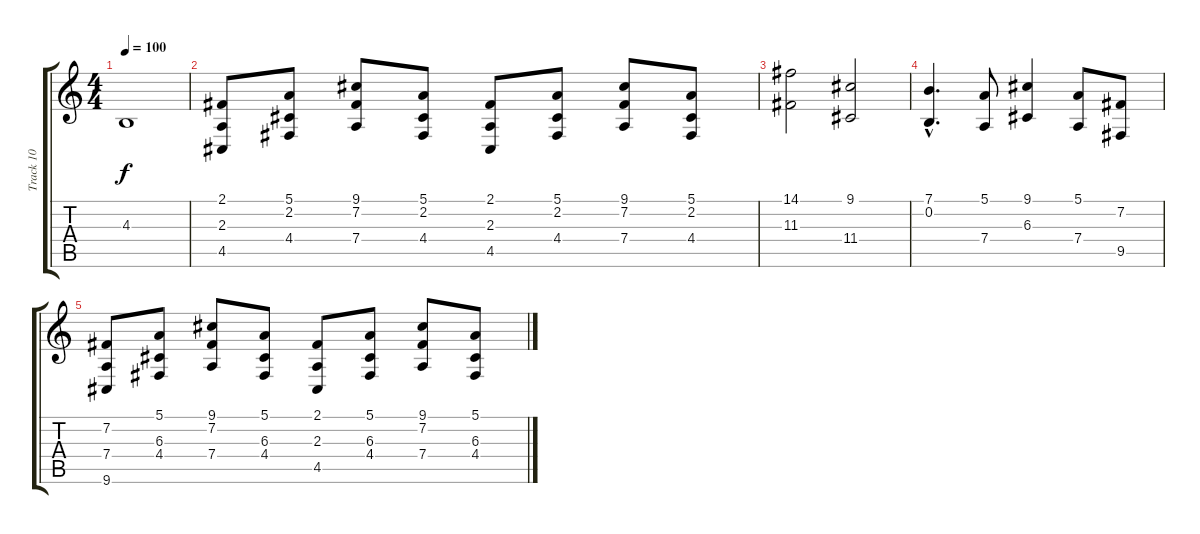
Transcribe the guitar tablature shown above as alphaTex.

\track ("Track 10" "Track 10") {instrument stringensemble1}
\staff {score tabs}
\tuning (E4 B3 G3 D3 A2 E2) {hide}
\ts (4 4)
\tempo 100
\clef g2
\ks c
4.3.1{dy f} |
(2.1 2.3 4.5).8 (5.1 2.2 4.4).8 (9.1 7.2 7.4).8 (5.1 2.2 4.4).8 (2.1 2.3 4.5).8 (5.1 2.2 4.4).8 (9.1 7.2 7.4).8 (5.1 2.2 4.4).8 |
(14.1 11.3).2 (9.1 11.4).2 |
(7.1{hac} 0.2{hac}).4{d} (5.1 7.4).8 (9.1 6.3).4 (5.1 7.4).8 (7.2 9.5).8 |
(7.2 7.4 9.6).8 (5.1 6.3 4.4).8 (9.1 7.2 7.4).8 (5.1 6.3 4.4).8 (2.1 2.3 4.5).8 (5.1 6.3 4.4).8 (9.1 7.2 7.4).8 (5.1 6.3 4.4).8
